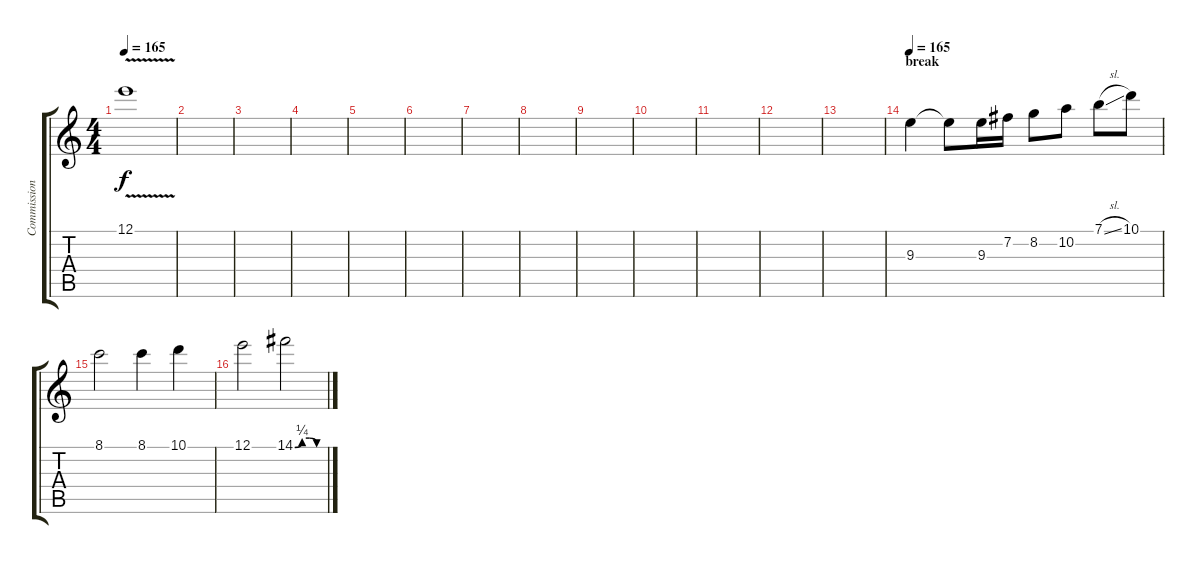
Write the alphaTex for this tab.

\track ("Commissioner Gordon " "Commission") {instrument distortionguitar}
\staff {score tabs}
\tuning (E4 B3 G3 D3 A2 E2) {hide}
\ts (4 4)
\tempo 165
\clef g2
\ks c
12.1{v}.1{dy f} |
|
|
|
|
|
|
|
|
|
|
|
|
\section ("" "break")
\tempo 165
9.3.4 9.3{t}.8 9.3.16 7.2.16 8.2.8 10.2.8 7.1{sl}.8 10.1.8 |
8.1.2 8.1.4 10.1.4 |
12.1.2 14.1{be (custom 0 0 15 1 30 1 45 0 60 0)}.2
